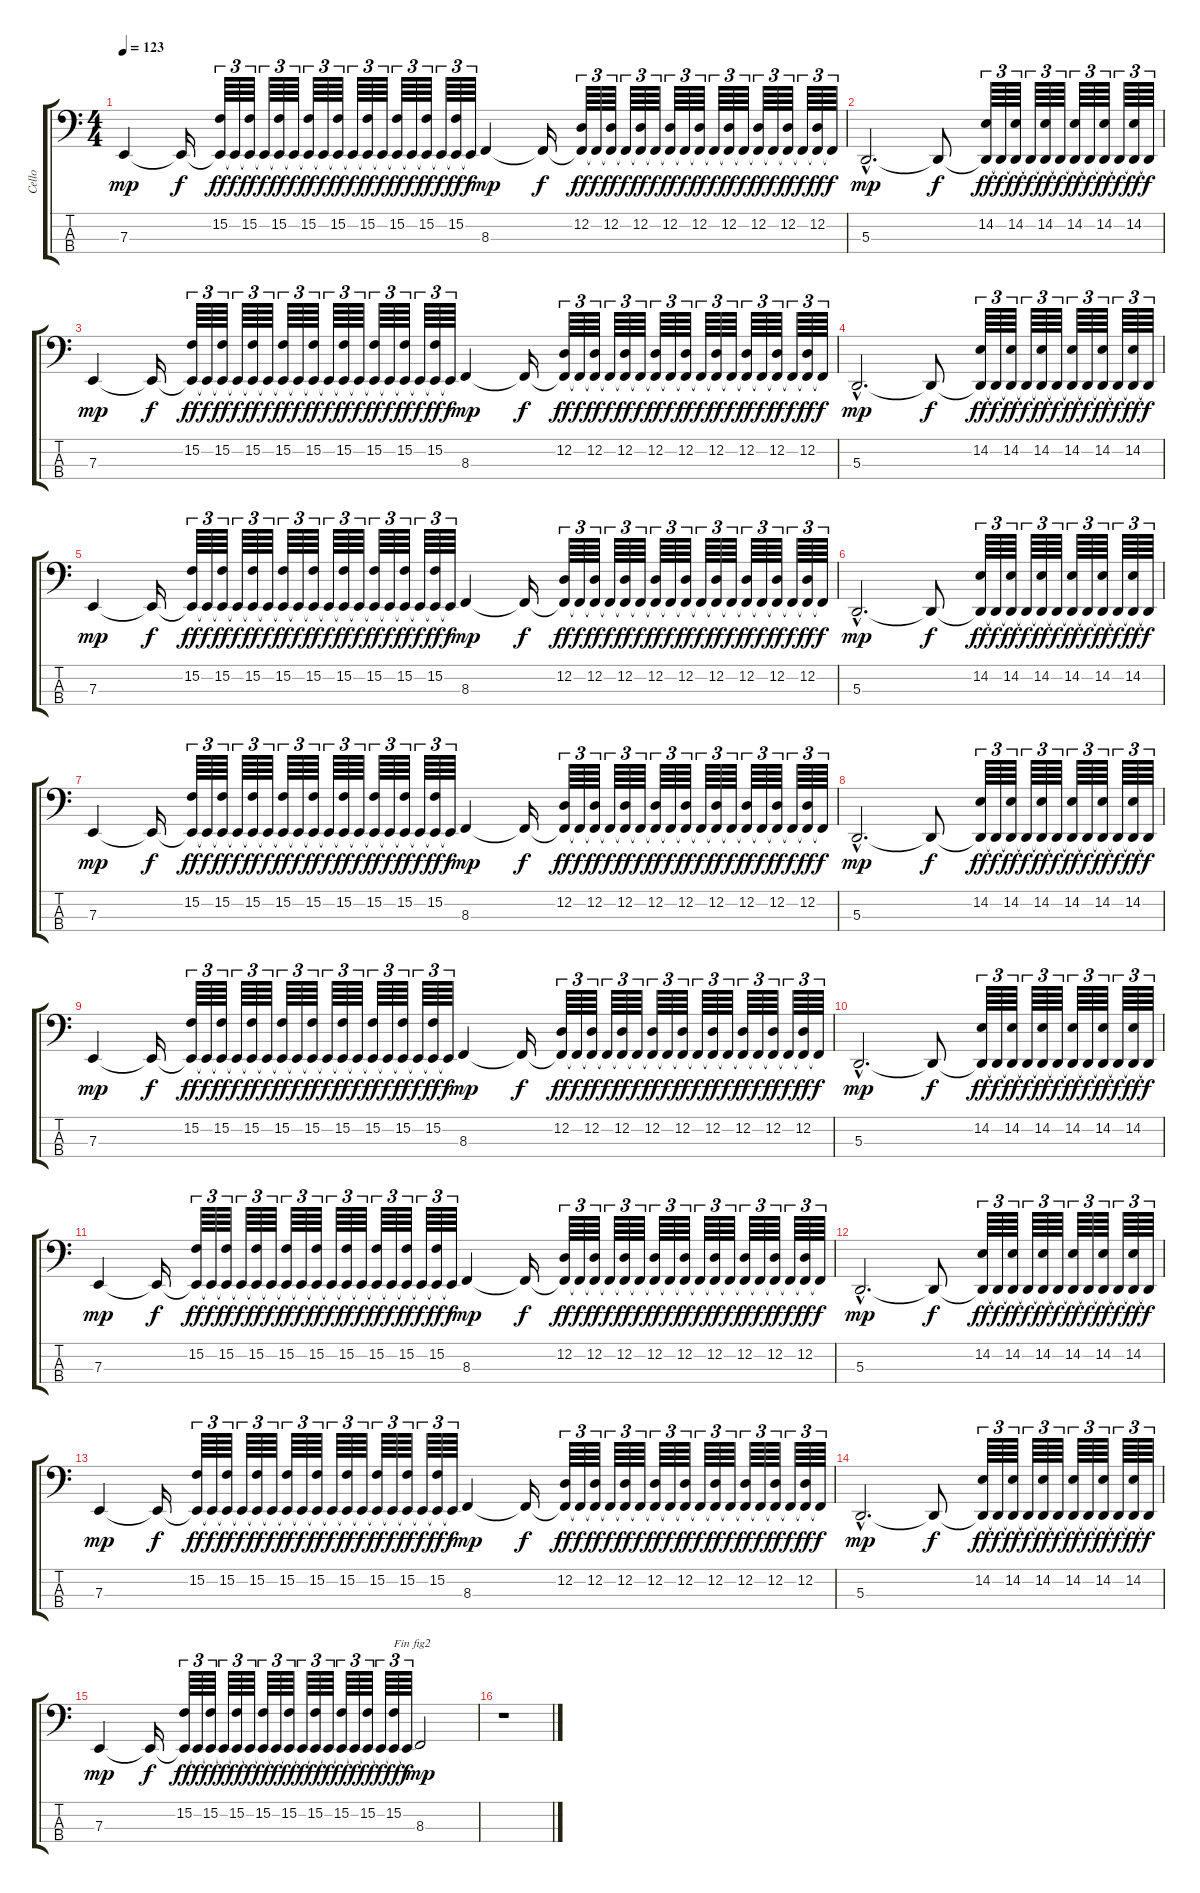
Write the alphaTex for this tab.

\track ("Cello" "Cello") {instrument cello}
\staff {score tabs}
\tuning (G2 D2 A1 D1) {hide}
\ts (4 4)
\tempo 123
\clef f4
\ks c
7.3.4{dy mp} 7.3{t}.16{dy f} (15.2 7.3{t}).64{tu (3 2) dy ff} 7.3{t}.64{tu (3 2) dy f} (15.2 7.3{t}).64{tu (3 2) dy ff} 7.3{t}.64{tu (3 2) dy f} (15.2 7.3{t}).64{tu (3 2) dy ff} 7.3{t}.64{tu (3 2) dy f} (15.2 7.3{t}).64{tu (3 2) dy ff} 7.3{t}.64{tu (3 2) dy f} (15.2 7.3{t}).64{tu (3 2) dy ff} 7.3{t}.64{tu (3 2) dy f} (15.2 7.3{t}).64{tu (3 2) dy ff} 7.3{t}.64{tu (3 2) dy f} (15.2 7.3{t}).64{tu (3 2) dy ff} 7.3{t}.64{tu (3 2) dy f} (15.2 7.3{t}).64{tu (3 2) dy ff} 7.3{t}.64{tu (3 2) dy f} (15.2 7.3{t}).64{tu (3 2) dy ff} 7.3{t}.64{tu (3 2) dy f} 8.3.4{dy mp} 8.3{t}.16{dy f} (12.2 8.3{t}).64{tu (3 2) dy ff} 8.3{t}.64{tu (3 2) dy f} (12.2 8.3{t}).64{tu (3 2) dy ff} 8.3{t}.64{tu (3 2) dy f} (12.2 8.3{t}).64{tu (3 2) dy ff} 8.3{t}.64{tu (3 2) dy f} (12.2 8.3{t}).64{tu (3 2) dy ff} 8.3{t}.64{tu (3 2) dy f} (12.2 8.3{t}).64{tu (3 2) dy ff} 8.3{t}.64{tu (3 2) dy f} (12.2 8.3{t}).64{tu (3 2) dy ff} 8.3{t}.64{tu (3 2) dy f} (12.2 8.3{t}).64{tu (3 2) dy ff} 8.3{t}.64{tu (3 2) dy f} (12.2 8.3{t}).64{tu (3 2) dy ff} 8.3{t}.64{tu (3 2) dy f} (12.2 8.3{t}).64{tu (3 2) dy ff} 8.3{t}.64{tu (3 2) dy f} |
5.3{hac}.2{d dy mp} 5.3{t}.8{dy f} (14.2 5.3{t}).64{tu (3 2) dy ff} 5.3{t}.64{tu (3 2) dy f} (14.2 5.3{t}).64{tu (3 2) dy ff} 5.3{t}.64{tu (3 2) dy f} (14.2 5.3{t}).64{tu (3 2) dy ff} 5.3{t}.64{tu (3 2) dy f} (14.2 5.3{t}).64{tu (3 2) dy ff} 5.3{t}.64{tu (3 2) dy f} (14.2 5.3{t}).64{tu (3 2) dy ff} 5.3{t}.64{tu (3 2) dy f} (14.2 5.3{t}).64{tu (3 2) dy ff} 5.3{t}.64{tu (3 2) dy f} |
7.3.4{dy mp} 7.3{t}.16{dy f} (15.2 7.3{t}).64{tu (3 2) dy ff} 7.3{t}.64{tu (3 2) dy f} (15.2 7.3{t}).64{tu (3 2) dy ff} 7.3{t}.64{tu (3 2) dy f} (15.2 7.3{t}).64{tu (3 2) dy ff} 7.3{t}.64{tu (3 2) dy f} (15.2 7.3{t}).64{tu (3 2) dy ff} 7.3{t}.64{tu (3 2) dy f} (15.2 7.3{t}).64{tu (3 2) dy ff} 7.3{t}.64{tu (3 2) dy f} (15.2 7.3{t}).64{tu (3 2) dy ff} 7.3{t}.64{tu (3 2) dy f} (15.2 7.3{t}).64{tu (3 2) dy ff} 7.3{t}.64{tu (3 2) dy f} (15.2 7.3{t}).64{tu (3 2) dy ff} 7.3{t}.64{tu (3 2) dy f} (15.2 7.3{t}).64{tu (3 2) dy ff} 7.3{t}.64{tu (3 2) dy f} 8.3.4{dy mp} 8.3{t}.16{dy f} (12.2 8.3{t}).64{tu (3 2) dy ff} 8.3{t}.64{tu (3 2) dy f} (12.2 8.3{t}).64{tu (3 2) dy ff} 8.3{t}.64{tu (3 2) dy f} (12.2 8.3{t}).64{tu (3 2) dy ff} 8.3{t}.64{tu (3 2) dy f} (12.2 8.3{t}).64{tu (3 2) dy ff} 8.3{t}.64{tu (3 2) dy f} (12.2 8.3{t}).64{tu (3 2) dy ff} 8.3{t}.64{tu (3 2) dy f} (12.2 8.3{t}).64{tu (3 2) dy ff} 8.3{t}.64{tu (3 2) dy f} (12.2 8.3{t}).64{tu (3 2) dy ff} 8.3{t}.64{tu (3 2) dy f} (12.2 8.3{t}).64{tu (3 2) dy ff} 8.3{t}.64{tu (3 2) dy f} (12.2 8.3{t}).64{tu (3 2) dy ff} 8.3{t}.64{tu (3 2) dy f} |
5.3{hac}.2{d dy mp} 5.3{t}.8{dy f} (14.2 5.3{t}).64{tu (3 2) dy ff} 5.3{t}.64{tu (3 2) dy f} (14.2 5.3{t}).64{tu (3 2) dy ff} 5.3{t}.64{tu (3 2) dy f} (14.2 5.3{t}).64{tu (3 2) dy ff} 5.3{t}.64{tu (3 2) dy f} (14.2 5.3{t}).64{tu (3 2) dy ff} 5.3{t}.64{tu (3 2) dy f} (14.2 5.3{t}).64{tu (3 2) dy ff} 5.3{t}.64{tu (3 2) dy f} (14.2 5.3{t}).64{tu (3 2) dy ff} 5.3{t}.64{tu (3 2) dy f} |
7.3.4{dy mp} 7.3{t}.16{dy f} (15.2 7.3{t}).64{tu (3 2) dy ff} 7.3{t}.64{tu (3 2) dy f} (15.2 7.3{t}).64{tu (3 2) dy ff} 7.3{t}.64{tu (3 2) dy f} (15.2 7.3{t}).64{tu (3 2) dy ff} 7.3{t}.64{tu (3 2) dy f} (15.2 7.3{t}).64{tu (3 2) dy ff} 7.3{t}.64{tu (3 2) dy f} (15.2 7.3{t}).64{tu (3 2) dy ff} 7.3{t}.64{tu (3 2) dy f} (15.2 7.3{t}).64{tu (3 2) dy ff} 7.3{t}.64{tu (3 2) dy f} (15.2 7.3{t}).64{tu (3 2) dy ff} 7.3{t}.64{tu (3 2) dy f} (15.2 7.3{t}).64{tu (3 2) dy ff} 7.3{t}.64{tu (3 2) dy f} (15.2 7.3{t}).64{tu (3 2) dy ff} 7.3{t}.64{tu (3 2) dy f} 8.3.4{dy mp} 8.3{t}.16{dy f} (12.2 8.3{t}).64{tu (3 2) dy ff} 8.3{t}.64{tu (3 2) dy f} (12.2 8.3{t}).64{tu (3 2) dy ff} 8.3{t}.64{tu (3 2) dy f} (12.2 8.3{t}).64{tu (3 2) dy ff} 8.3{t}.64{tu (3 2) dy f} (12.2 8.3{t}).64{tu (3 2) dy ff} 8.3{t}.64{tu (3 2) dy f} (12.2 8.3{t}).64{tu (3 2) dy ff} 8.3{t}.64{tu (3 2) dy f} (12.2 8.3{t}).64{tu (3 2) dy ff} 8.3{t}.64{tu (3 2) dy f} (12.2 8.3{t}).64{tu (3 2) dy ff} 8.3{t}.64{tu (3 2) dy f} (12.2 8.3{t}).64{tu (3 2) dy ff} 8.3{t}.64{tu (3 2) dy f} (12.2 8.3{t}).64{tu (3 2) dy ff} 8.3{t}.64{tu (3 2) dy f} |
5.3{hac}.2{d dy mp} 5.3{t}.8{dy f} (14.2 5.3{t}).64{tu (3 2) dy ff} 5.3{t}.64{tu (3 2) dy f} (14.2 5.3{t}).64{tu (3 2) dy ff} 5.3{t}.64{tu (3 2) dy f} (14.2 5.3{t}).64{tu (3 2) dy ff} 5.3{t}.64{tu (3 2) dy f} (14.2 5.3{t}).64{tu (3 2) dy ff} 5.3{t}.64{tu (3 2) dy f} (14.2 5.3{t}).64{tu (3 2) dy ff} 5.3{t}.64{tu (3 2) dy f} (14.2 5.3{t}).64{tu (3 2) dy ff} 5.3{t}.64{tu (3 2) dy f} |
7.3.4{dy mp} 7.3{t}.16{dy f} (15.2 7.3{t}).64{tu (3 2) dy ff} 7.3{t}.64{tu (3 2) dy f} (15.2 7.3{t}).64{tu (3 2) dy ff} 7.3{t}.64{tu (3 2) dy f} (15.2 7.3{t}).64{tu (3 2) dy ff} 7.3{t}.64{tu (3 2) dy f} (15.2 7.3{t}).64{tu (3 2) dy ff} 7.3{t}.64{tu (3 2) dy f} (15.2 7.3{t}).64{tu (3 2) dy ff} 7.3{t}.64{tu (3 2) dy f} (15.2 7.3{t}).64{tu (3 2) dy ff} 7.3{t}.64{tu (3 2) dy f} (15.2 7.3{t}).64{tu (3 2) dy ff} 7.3{t}.64{tu (3 2) dy f} (15.2 7.3{t}).64{tu (3 2) dy ff} 7.3{t}.64{tu (3 2) dy f} (15.2 7.3{t}).64{tu (3 2) dy ff} 7.3{t}.64{tu (3 2) dy f} 8.3.4{dy mp} 8.3{t}.16{dy f} (12.2 8.3{t}).64{tu (3 2) dy ff} 8.3{t}.64{tu (3 2) dy f} (12.2 8.3{t}).64{tu (3 2) dy ff} 8.3{t}.64{tu (3 2) dy f} (12.2 8.3{t}).64{tu (3 2) dy ff} 8.3{t}.64{tu (3 2) dy f} (12.2 8.3{t}).64{tu (3 2) dy ff} 8.3{t}.64{tu (3 2) dy f} (12.2 8.3{t}).64{tu (3 2) dy ff} 8.3{t}.64{tu (3 2) dy f} (12.2 8.3{t}).64{tu (3 2) dy ff} 8.3{t}.64{tu (3 2) dy f} (12.2 8.3{t}).64{tu (3 2) dy ff} 8.3{t}.64{tu (3 2) dy f} (12.2 8.3{t}).64{tu (3 2) dy ff} 8.3{t}.64{tu (3 2) dy f} (12.2 8.3{t}).64{tu (3 2) dy ff} 8.3{t}.64{tu (3 2) dy f} |
5.3{hac}.2{d dy mp} 5.3{t}.8{dy f} (14.2 5.3{t}).64{tu (3 2) dy ff} 5.3{t}.64{tu (3 2) dy f} (14.2 5.3{t}).64{tu (3 2) dy ff} 5.3{t}.64{tu (3 2) dy f} (14.2 5.3{t}).64{tu (3 2) dy ff} 5.3{t}.64{tu (3 2) dy f} (14.2 5.3{t}).64{tu (3 2) dy ff} 5.3{t}.64{tu (3 2) dy f} (14.2 5.3{t}).64{tu (3 2) dy ff} 5.3{t}.64{tu (3 2) dy f} (14.2 5.3{t}).64{tu (3 2) dy ff} 5.3{t}.64{tu (3 2) dy f} |
7.3.4{dy mp} 7.3{t}.16{dy f} (15.2 7.3{t}).64{tu (3 2) dy ff} 7.3{t}.64{tu (3 2) dy f} (15.2 7.3{t}).64{tu (3 2) dy ff} 7.3{t}.64{tu (3 2) dy f} (15.2 7.3{t}).64{tu (3 2) dy ff} 7.3{t}.64{tu (3 2) dy f} (15.2 7.3{t}).64{tu (3 2) dy ff} 7.3{t}.64{tu (3 2) dy f} (15.2 7.3{t}).64{tu (3 2) dy ff} 7.3{t}.64{tu (3 2) dy f} (15.2 7.3{t}).64{tu (3 2) dy ff} 7.3{t}.64{tu (3 2) dy f} (15.2 7.3{t}).64{tu (3 2) dy ff} 7.3{t}.64{tu (3 2) dy f} (15.2 7.3{t}).64{tu (3 2) dy ff} 7.3{t}.64{tu (3 2) dy f} (15.2 7.3{t}).64{tu (3 2) dy ff} 7.3{t}.64{tu (3 2) dy f} 8.3.4{dy mp} 8.3{t}.16{dy f} (12.2 8.3{t}).64{tu (3 2) dy ff} 8.3{t}.64{tu (3 2) dy f} (12.2 8.3{t}).64{tu (3 2) dy ff} 8.3{t}.64{tu (3 2) dy f} (12.2 8.3{t}).64{tu (3 2) dy ff} 8.3{t}.64{tu (3 2) dy f} (12.2 8.3{t}).64{tu (3 2) dy ff} 8.3{t}.64{tu (3 2) dy f} (12.2 8.3{t}).64{tu (3 2) dy ff} 8.3{t}.64{tu (3 2) dy f} (12.2 8.3{t}).64{tu (3 2) dy ff} 8.3{t}.64{tu (3 2) dy f} (12.2 8.3{t}).64{tu (3 2) dy ff} 8.3{t}.64{tu (3 2) dy f} (12.2 8.3{t}).64{tu (3 2) dy ff} 8.3{t}.64{tu (3 2) dy f} (12.2 8.3{t}).64{tu (3 2) dy ff} 8.3{t}.64{tu (3 2) dy f} |
5.3{hac}.2{d dy mp} 5.3{t}.8{dy f} (14.2 5.3{t}).64{tu (3 2) dy ff} 5.3{t}.64{tu (3 2) dy f} (14.2 5.3{t}).64{tu (3 2) dy ff} 5.3{t}.64{tu (3 2) dy f} (14.2 5.3{t}).64{tu (3 2) dy ff} 5.3{t}.64{tu (3 2) dy f} (14.2 5.3{t}).64{tu (3 2) dy ff} 5.3{t}.64{tu (3 2) dy f} (14.2 5.3{t}).64{tu (3 2) dy ff} 5.3{t}.64{tu (3 2) dy f} (14.2 5.3{t}).64{tu (3 2) dy ff} 5.3{t}.64{tu (3 2) dy f} |
7.3.4{dy mp} 7.3{t}.16{dy f} (15.2 7.3{t}).64{tu (3 2) dy ff} 7.3{t}.64{tu (3 2) dy f} (15.2 7.3{t}).64{tu (3 2) dy ff} 7.3{t}.64{tu (3 2) dy f} (15.2 7.3{t}).64{tu (3 2) dy ff} 7.3{t}.64{tu (3 2) dy f} (15.2 7.3{t}).64{tu (3 2) dy ff} 7.3{t}.64{tu (3 2) dy f} (15.2 7.3{t}).64{tu (3 2) dy ff} 7.3{t}.64{tu (3 2) dy f} (15.2 7.3{t}).64{tu (3 2) dy ff} 7.3{t}.64{tu (3 2) dy f} (15.2 7.3{t}).64{tu (3 2) dy ff} 7.3{t}.64{tu (3 2) dy f} (15.2 7.3{t}).64{tu (3 2) dy ff} 7.3{t}.64{tu (3 2) dy f} (15.2 7.3{t}).64{tu (3 2) dy ff} 7.3{t}.64{tu (3 2) dy f} 8.3.4{dy mp} 8.3{t}.16{dy f} (12.2 8.3{t}).64{tu (3 2) dy ff} 8.3{t}.64{tu (3 2) dy f} (12.2 8.3{t}).64{tu (3 2) dy ff} 8.3{t}.64{tu (3 2) dy f} (12.2 8.3{t}).64{tu (3 2) dy ff} 8.3{t}.64{tu (3 2) dy f} (12.2 8.3{t}).64{tu (3 2) dy ff} 8.3{t}.64{tu (3 2) dy f} (12.2 8.3{t}).64{tu (3 2) dy ff} 8.3{t}.64{tu (3 2) dy f} (12.2 8.3{t}).64{tu (3 2) dy ff} 8.3{t}.64{tu (3 2) dy f} (12.2 8.3{t}).64{tu (3 2) dy ff} 8.3{t}.64{tu (3 2) dy f} (12.2 8.3{t}).64{tu (3 2) dy ff} 8.3{t}.64{tu (3 2) dy f} (12.2 8.3{t}).64{tu (3 2) dy ff} 8.3{t}.64{tu (3 2) dy f} |
5.3{hac}.2{d dy mp} 5.3{t}.8{dy f} (14.2 5.3{t}).64{tu (3 2) dy ff} 5.3{t}.64{tu (3 2) dy f} (14.2 5.3{t}).64{tu (3 2) dy ff} 5.3{t}.64{tu (3 2) dy f} (14.2 5.3{t}).64{tu (3 2) dy ff} 5.3{t}.64{tu (3 2) dy f} (14.2 5.3{t}).64{tu (3 2) dy ff} 5.3{t}.64{tu (3 2) dy f} (14.2 5.3{t}).64{tu (3 2) dy ff} 5.3{t}.64{tu (3 2) dy f} (14.2 5.3{t}).64{tu (3 2) dy ff} 5.3{t}.64{tu (3 2) dy f} |
7.3.4{dy mp} 7.3{t}.16{dy f} (15.2 7.3{t}).64{tu (3 2) dy ff} 7.3{t}.64{tu (3 2) dy f} (15.2 7.3{t}).64{tu (3 2) dy ff} 7.3{t}.64{tu (3 2) dy f} (15.2 7.3{t}).64{tu (3 2) dy ff} 7.3{t}.64{tu (3 2) dy f} (15.2 7.3{t}).64{tu (3 2) dy ff} 7.3{t}.64{tu (3 2) dy f} (15.2 7.3{t}).64{tu (3 2) dy ff} 7.3{t}.64{tu (3 2) dy f} (15.2 7.3{t}).64{tu (3 2) dy ff} 7.3{t}.64{tu (3 2) dy f} (15.2 7.3{t}).64{tu (3 2) dy ff} 7.3{t}.64{tu (3 2) dy f} (15.2 7.3{t}).64{tu (3 2) dy ff} 7.3{t}.64{tu (3 2) dy f} (15.2 7.3{t}).64{tu (3 2) dy ff} 7.3{t}.64{tu (3 2) dy f} 8.3.4{dy mp} 8.3{t}.16{dy f} (12.2 8.3{t}).64{tu (3 2) dy ff} 8.3{t}.64{tu (3 2) dy f} (12.2 8.3{t}).64{tu (3 2) dy ff} 8.3{t}.64{tu (3 2) dy f} (12.2 8.3{t}).64{tu (3 2) dy ff} 8.3{t}.64{tu (3 2) dy f} (12.2 8.3{t}).64{tu (3 2) dy ff} 8.3{t}.64{tu (3 2) dy f} (12.2 8.3{t}).64{tu (3 2) dy ff} 8.3{t}.64{tu (3 2) dy f} (12.2 8.3{t}).64{tu (3 2) dy ff} 8.3{t}.64{tu (3 2) dy f} (12.2 8.3{t}).64{tu (3 2) dy ff} 8.3{t}.64{tu (3 2) dy f} (12.2 8.3{t}).64{tu (3 2) dy ff} 8.3{t}.64{tu (3 2) dy f} (12.2 8.3{t}).64{tu (3 2) dy ff} 8.3{t}.64{tu (3 2) dy f} |
5.3{hac}.2{d dy mp} 5.3{t}.8{dy f} (14.2 5.3{t}).64{tu (3 2) dy ff} 5.3{t}.64{tu (3 2) dy f} (14.2 5.3{t}).64{tu (3 2) dy ff} 5.3{t}.64{tu (3 2) dy f} (14.2 5.3{t}).64{tu (3 2) dy ff} 5.3{t}.64{tu (3 2) dy f} (14.2 5.3{t}).64{tu (3 2) dy ff} 5.3{t}.64{tu (3 2) dy f} (14.2 5.3{t}).64{tu (3 2) dy ff} 5.3{t}.64{tu (3 2) dy f} (14.2 5.3{t}).64{tu (3 2) dy ff} 5.3{t}.64{tu (3 2) dy f} |
7.3.4{dy mp} 7.3{t}.16{dy f} (15.2 7.3{t}).64{tu (3 2) dy ff} 7.3{t}.64{tu (3 2) dy f} (15.2 7.3{t}).64{tu (3 2) dy ff} 7.3{t}.64{tu (3 2) dy f} (15.2 7.3{t}).64{tu (3 2) dy ff} 7.3{t}.64{tu (3 2) dy f} (15.2 7.3{t}).64{tu (3 2) dy ff} 7.3{t}.64{tu (3 2) dy f} (15.2 7.3{t}).64{tu (3 2) dy ff} 7.3{t}.64{tu (3 2) dy f} (15.2 7.3{t}).64{tu (3 2) dy ff} 7.3{t}.64{tu (3 2) dy f} (15.2 7.3{t}).64{tu (3 2) dy ff} 7.3{t}.64{tu (3 2) dy f} (15.2 7.3{t}).64{tu (3 2) dy ff} 7.3{t}.64{tu (3 2) dy f} (15.2 7.3{t}).64{tu (3 2) txt "Fin fig2" dy ff} 7.3{t}.64{tu (3 2) dy f} 8.3.2{dy mp} |
r.1
